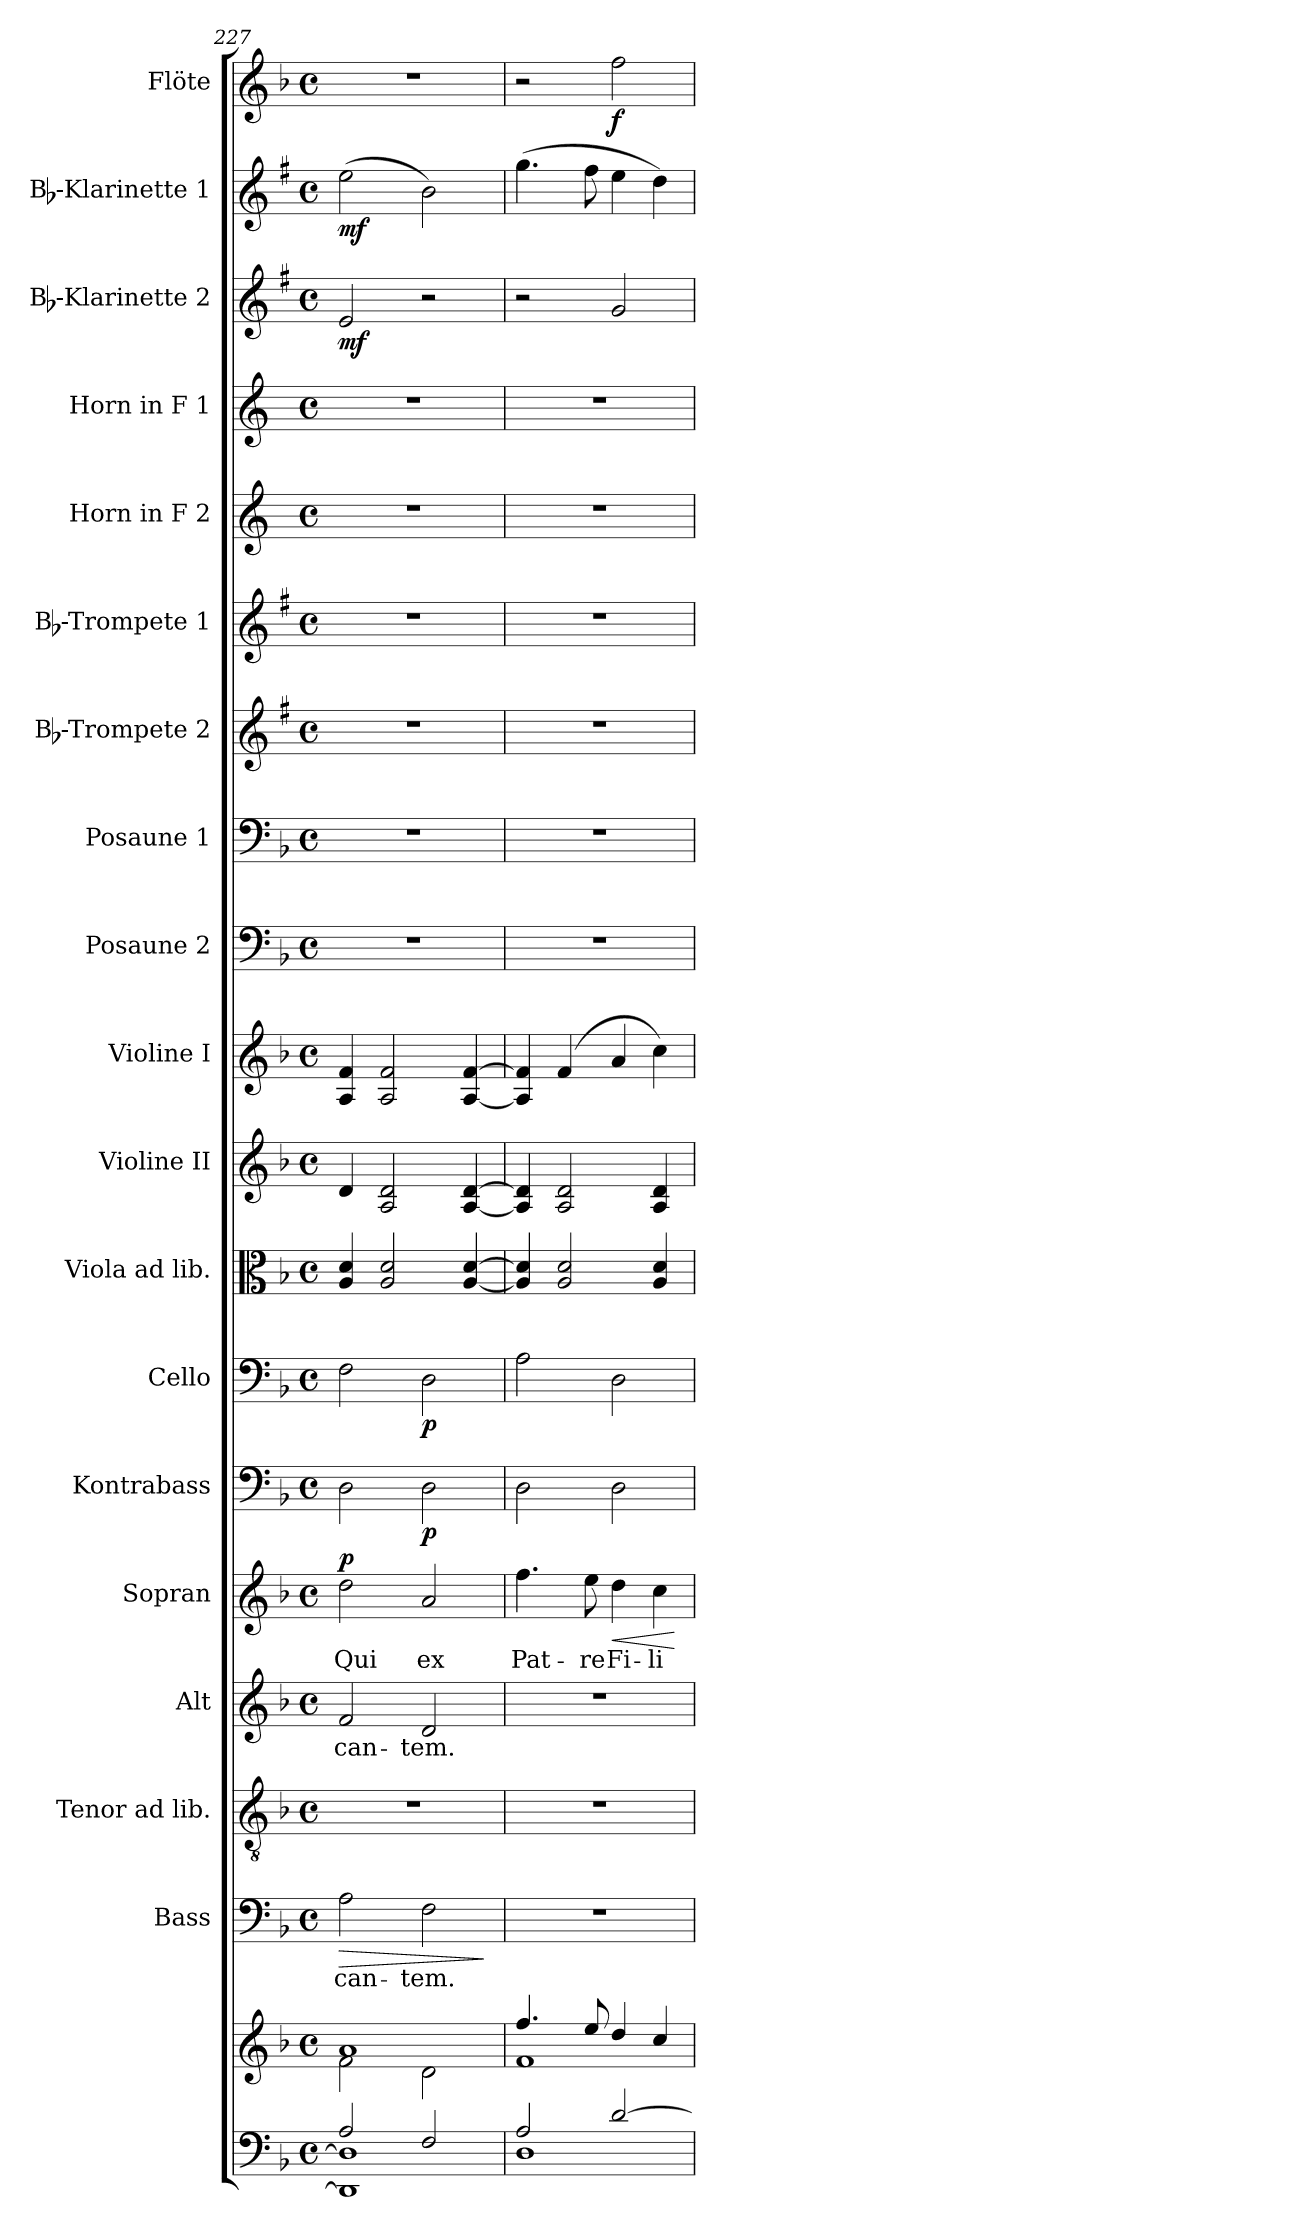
**kern	**kern	**kern	**text	**dynam	**kern	**kern	**text	**kern	**text	**dynam	**kern	**dynam	**kern	**dynam	**kern	**kern	**kern	**kern	**kern	**kern	**kern	**kern	**kern	**kern	**dynam	**kern	**dynam	**kern	**dynam
*part19	*part19	*part18	*part18	*part18	*part17	*part16	*part16	*part15	*part15	*part15	*part14	*part14	*part13	*part13	*part12	*part11	*part10	*part9	*part8	*part7	*part6	*part5	*part4	*part3	*part3	*part2	*part2	*part1	*part1
*staff20	*staff19	*staff18	*staff18	*staff18	*staff17	*staff16	*staff16	*staff15	*staff15	*staff15	*staff14	*staff14	*staff13	*staff13	*staff12	*staff11	*staff10	*staff9	*staff8	*staff7	*staff6	*staff5	*staff4	*staff3	*staff3	*staff2	*staff2	*staff1	*staff1
*	*	*I"Bass	*	*	*I"Tenor ad lib.	*I"Alt	*	*I"Sopran	*	*	*I"Kontrabass	*	*I"Cello	*	*I"Viola ad lib.	*I"Violine II	*I"Violine I	*I"Posaune 2	*I"Posaune 1	*I"Bb-Trompete 2	*I"Bb-Trompete 1	*I"Horn in F 2	*I"Horn in F 1	*I"Bb-Klarinette 2	*	*I"Bb-Klarinette 1	*	*I"Flöte	*
*	*	*I'B.	*	*	*I'T.	*I'A.	*	*I'S.	*	*	*I'Kb.	*	*	*	*I'Vla.	*I'Vl. II	*I'Vl. I	*I'Pos. 2	*I'Pos. 1	*I'Bb Trp. 2	*I'Bb Trp. 1	*	*	*I'Bb Kl. 2	*	*I'Bb Kl. 1	*	*I'Fl.	*
*clefF4	*clefG2	*clefF4	*	*	*clefGv2	*clefG2	*	*clefG2	*	*	*clefF4	*	*clefF4	*	*clefC3	*clefG2	*clefG2	*clefF4	*clefF4	*clefG2	*clefG2	*clefG2	*clefG2	*clefG2	*	*clefG2	*	*clefG2	*
*	*	*	*	*	*	*	*	*	*	*	*ITrd7c12	*	*	*	*	*	*	*	*	*ITrd1c2	*ITrd1c2	*ITrd4c7	*ITrd4c7	*ITrd1c2	*	*ITrd1c2	*	*	*
*k[b-]	*k[b-]	*k[b-]	*	*	*k[b-]	*k[b-]	*	*k[b-]	*	*	*k[b-]	*	*k[b-]	*	*k[b-]	*k[b-]	*k[b-]	*k[b-]	*k[b-]	*k[b-]	*k[b-]	*k[b-]	*k[b-]	*k[b-]	*	*k[b-]	*	*k[b-]	*
*F:	*F:	*F:	*	*	*F:	*F:	*	*F:	*	*	*F:	*	*F:	*	*F:	*F:	*F:	*F:	*F:	*F:	*F:	*F:	*F:	*F:	*	*F:	*	*F:	*
*M4/4	*M4/4	*M4/4	*	*	*M4/4	*M4/4	*	*M4/4	*	*	*M4/4	*	*M4/4	*	*M4/4	*M4/4	*M4/4	*M4/4	*M4/4	*M4/4	*M4/4	*M4/4	*M4/4	*M4/4	*	*M4/4	*	*M4/4	*
*met(c)	*met(c)	*met(c)	*	*	*met(c)	*met(c)	*	*met(c)	*	*	*met(c)	*	*met(c)	*	*met(c)	*met(c)	*met(c)	*met(c)	*met(c)	*met(c)	*met(c)	*met(c)	*met(c)	*met(c)	*	*met(c)	*	*met(c)	*
=227	=227	=227	=227	=227	=227	=227	=227	=227	=227	=227	=227	=227	=227	=227	=227	=227	=227	=227	=227	=227	=227	=227	=227	=227	=227	=227	=227	=227	=227
*^	*^	*	*	*	*	*	*	*	*	*	*	*	*	*	*	*	*	*	*	*	*	*	*	*	*	*	*	*	*
!	!	!	!	!	!LO:LY:b	!LO:HP:b	!	!	!LO:LY:b	!	!LO:LY:b	!LO:DY:a	!	!	!	!	!	!	!	!	!	!	!	!	!	!	!LO:DY:b	!	!LO:DY:b	!	!
2A/	1DD] 1D]	1a	2f\	2A\	-can-	>	1r	2f/	-can-	2dd\	Qui	p	2DD\	.	2F\	.	4A/ 4d/	4d/	4A/ 4f/	1r	1r	1r	1r	1r	1r	2d/	mf	(>2dd\	mf	1r	.
.	.	.	.	.	.	.	.	.	.	.	.	.	.	.	.	.	2A/ 2d/	2A/ 2d/	2A/ 2f/	.	.	.	.	.	.	.	.	.	.	.	.
!	!	!	!	!	!LO:LY:b	!	!	!	!LO:LY:b	!	!LO:LY:b	!	!	!LO:DY:b	!	!LO:DY:b	!	!	!	!	!	!	!	!	!	!	!	!	!	!	!
2F/	.	.	2d\	2F\	-tem.	.	.	2d/	-tem.	2a/	ex	.	2DD\	p	2D\	p	.	.	.	.	.	.	.	.	.	2r	.	2a\)	.	.	.
.	.	.	.	.	.	.	.	.	.	.	.	.	.	.	.	.	[4A/ [4d/	[4A/ [4d/	[4A/ [4f/	.	.	.	.	.	.	.	.	.	.	.	.
*v	*v	*	*	*	*	*	*	*	*	*	*	*	*	*	*	*	*	*	*	*	*	*	*	*	*	*	*	*	*	*	*
*	*v	*v	*	*	*	*	*	*	*	*	*	*	*	*	*	*	*	*	*	*	*	*	*	*	*	*	*	*	*	*
.	.	.	.	]	.	.	.	.	.	.	.	.	.	.	.	.	.	.	.	.	.	.	.	.	.	.	.	.	.
=228	=228	=228	=228	=228	=228	=228	=228	=228	=228	=228	=228	=228	=228	=228	=228	=228	=228	=228	=228	=228	=228	=228	=228	=228	=228	=228	=228	=228	=228
*^	*^	*	*	*	*	*	*	*	*	*	*	*	*	*	*	*	*	*	*	*	*	*	*	*	*	*	*	*	*
!	!	!	!	!	!	!	!	!	!	!	!LO:LY:b	!	!	!	!	!	!	!	!	!	!	!	!	!	!	!	!	!	!	!	!
2A/	1D	4.ff/	1f	1r	.	.	1r	1r	.	4.ff\	Pat-	.	2DD\	.	2A\	.	4A/] 4d/]	4A/] 4d/]	4A/] 4f/]	1r	1r	1r	1r	1r	1r	2r	.	(>4.ff\	.	2r	.
.	.	.	.	.	.	.	.	.	.	.	.	.	.	.	.	.	2A/ 2d/	2A/ 2d/	(4f/	.	.	.	.	.	.	.	.	.	.	.	.
!	!	!	!	!	!	!	!	!	!	!	!LO:LY:b	!	!	!	!	!	!	!	!	!	!	!	!	!	!	!	!	!	!	!	!
.	.	8ee/	.	.	.	.	.	.	.	8ee\	-re	.	.	.	.	.	.	.	.	.	.	.	.	.	.	.	.	8ee\	.	.	.
!	!	!	!	!	!	!	!	!	!	!	!LO:LY:b	!LO:HP:b	!	!	!	!	!	!	!	!	!	!	!	!	!	!	!	!	!	!	!LO:DY:b
[>2d/	.	4dd/	.	.	.	.	.	.	.	4dd\	Fi-	<	2DD\	.	2D\	.	.	.	4a/	.	.	.	.	.	.	2f/	.	4dd\	.	2ff\	f
!	!	!	!	!	!	!	!	!	!	!	!LO:LY:b	!	!	!	!	!	!	!	!	!	!	!	!	!	!	!	!	!	!	!	!
.	.	4cc/	.	.	.	.	.	.	.	4cc\	-li-	.	.	.	.	.	4A/ 4d/	4A/ 4d/	4cc\)	.	.	.	.	.	.	.	.	4cc\)	.	.	.
*v	*v	*	*	*	*	*	*	*	*	*	*	*	*	*	*	*	*	*	*	*	*	*	*	*	*	*	*	*	*	*	*
*	*v	*v	*	*	*	*	*	*	*	*	*	*	*	*	*	*	*	*	*	*	*	*	*	*	*	*	*	*	*	*
.	.	.	.	.	.	.	.	.	.	[	.	.	.	.	.	.	.	.	.	.	.	.	.	.	.	.	.	.	.
=	=	=	=	=	=	=	=	=	=	=	=	=	=	=	=	=	=	=	=	=	=	=	=	=	=	=	=	=	=
*-	*-	*-	*-	*-	*-	*-	*-	*-	*-	*-	*-	*-	*-	*-	*-	*-	*-	*-	*-	*-	*-	*-	*-	*-	*-	*-	*-	*-	*-
